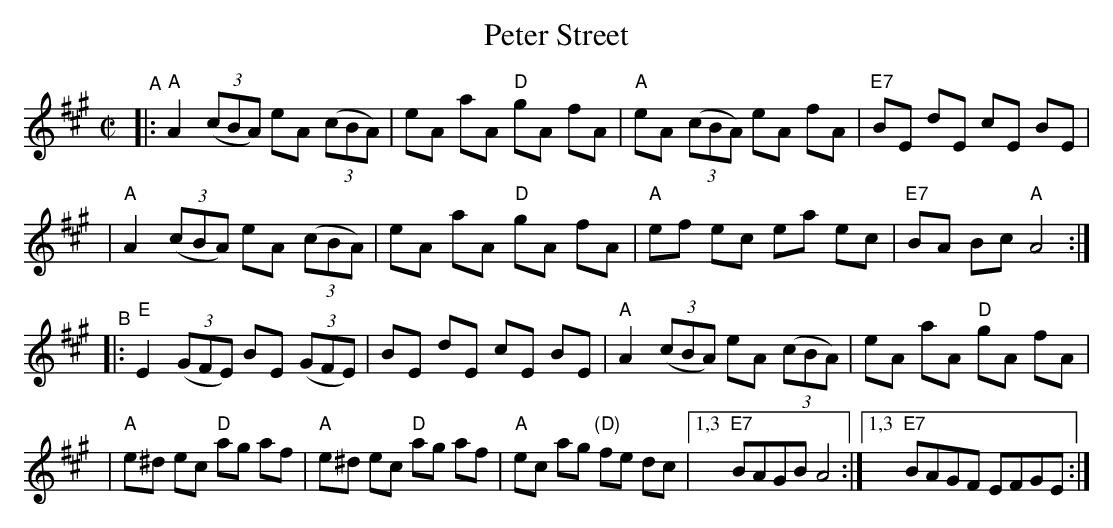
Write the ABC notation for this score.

X:1
T: Peter Street
M: C|
L: 1/8
K: A
"^A"\
|:"A"A2 ((3cBA) eA ((3cBA) | eA aA "D"gA fA | "A"eA ((3cBA) eA fA | "E7"BE dE cE BE |
| "A"A2 ((3cBA) eA ((3cBA) | eA aA "D"gA fA | "A"ef ec ea ec | "E7"BA Bc "A"A4 :|
"^B"\
|:"E"E2 ((3GFE) BE ((3GFE) | BE dE cE BE | "A"A2 ((3cBA) eA ((3cBA) | eA aA "D"gA fA |
| "A"e^d ec "D"ag af | "A"e^d ec "D"ag af | "A"ec ag "(D)"fe dc |[1,3 "E7"BAGB A4 :|[1,3 "E7"BAGF EFGE :|
